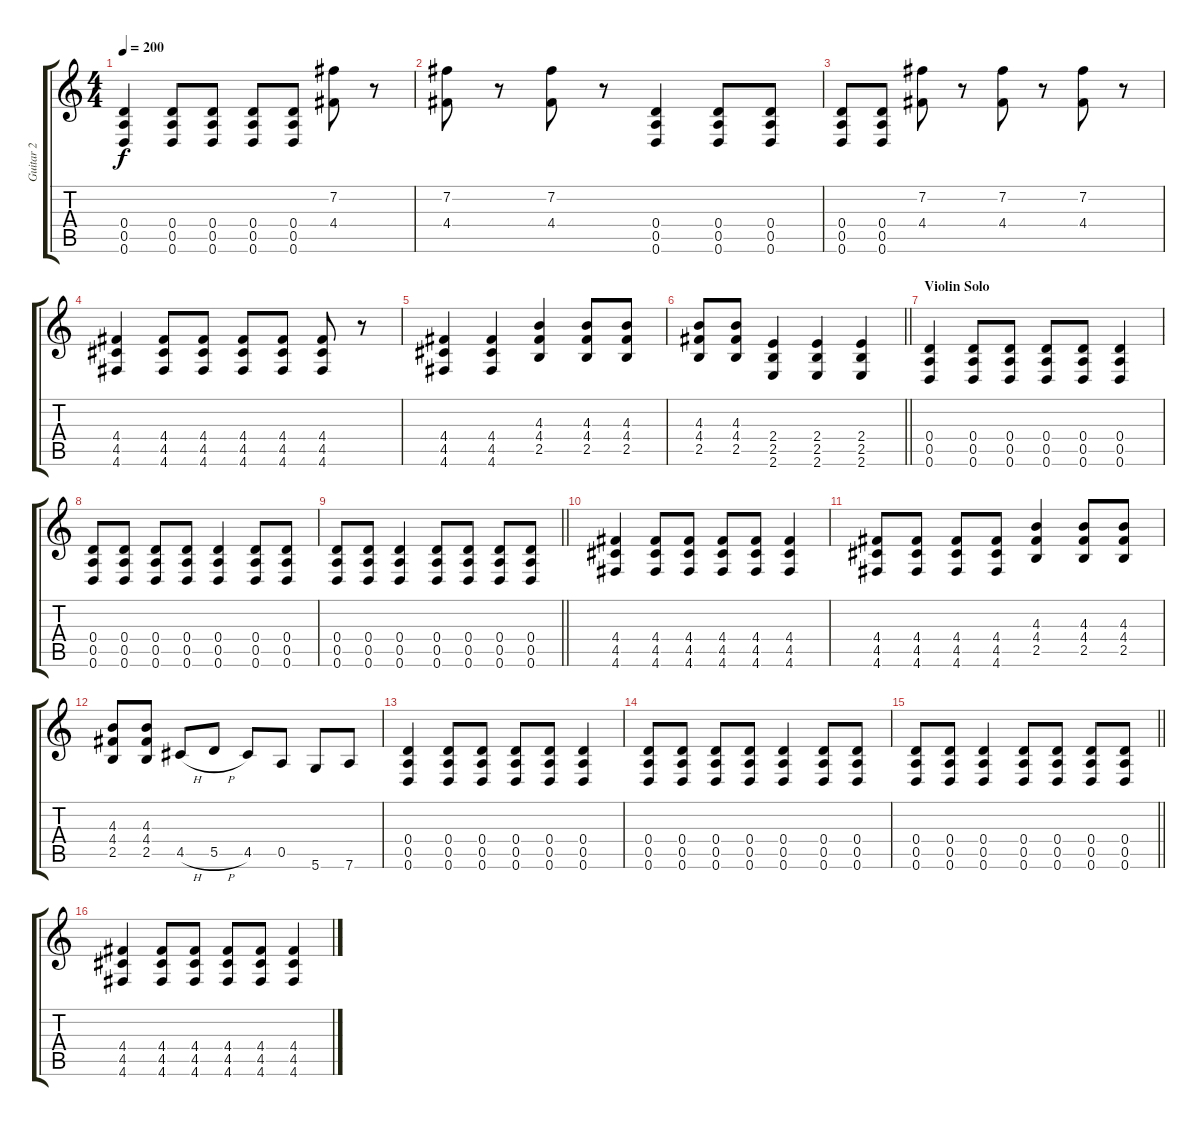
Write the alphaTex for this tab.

\track ("Guitar 2" "Guitar 2") {instrument overdrivenguitar}
\staff {score tabs}
\tuning (E4 B3 G3 D3 A2 D2) {hide}
\ts (4 4)
\tempo 200
\clef g2
\ks c
(0.4 0.5 0.6).4{dy f} (0.4 0.5 0.6).8 (0.4 0.5 0.6).8 (0.4 0.5 0.6).8 (0.4 0.5 0.6).8 (7.2 4.4).8 r.8 |
(7.2 4.4).8 r.8 (7.2 4.4).8 r.8 (0.4 0.5 0.6).4 (0.4 0.5 0.6).8 (0.4 0.5 0.6).8 |
(0.4 0.5 0.6).8 (0.4 0.5 0.6).8 (7.2 4.4).8 r.8 (7.2 4.4).8 r.8 (7.2 4.4).8 r.8 |
(4.4 4.5 4.6).4 (4.4 4.5 4.6).8 (4.4 4.5 4.6).8 (4.4 4.5 4.6).8 (4.4 4.5 4.6).8 (4.4 4.5 4.6).8 r.8 |
(4.4 4.5 4.6).4 (4.4 4.5 4.6).4 (4.3 4.4 2.5).4 (4.3 4.4 2.5).8 (4.3 4.4 2.5).8 |
\barLineRight lightlight
(4.3 4.4 2.5).8 (4.3 4.4 2.5).8 (2.4 2.5 2.6).4 (2.4 2.5 2.6).4 (2.4 2.5 2.6).4 |
\section ("" "Violin Solo")
(0.4 0.5 0.6).4 (0.4 0.5 0.6).8 (0.4 0.5 0.6).8 (0.4 0.5 0.6).8 (0.4 0.5 0.6).8 (0.4 0.5 0.6).4 |
(0.4 0.5 0.6).8 (0.4 0.5 0.6).8 (0.4 0.5 0.6).8 (0.4 0.5 0.6).8 (0.4 0.5 0.6).4 (0.4 0.5 0.6).8 (0.4 0.5 0.6).8 |
\barLineRight lightlight
(0.4 0.5 0.6).8 (0.4 0.5 0.6).8 (0.4 0.5 0.6).4 (0.4 0.5 0.6).8 (0.4 0.5 0.6).8 (0.4 0.5 0.6).8 (0.4 0.5 0.6).8 |
(4.4 4.5 4.6).4 (4.4 4.5 4.6).8 (4.4 4.5 4.6).8 (4.4 4.5 4.6).8 (4.4 4.5 4.6).8 (4.4 4.5 4.6).4 |
(4.4 4.5 4.6).8 (4.4 4.5 4.6).8 (4.4 4.5 4.6).8 (4.4 4.5 4.6).8 (4.3 4.4 2.5).4 (4.3 4.4 2.5).8 (4.3 4.4 2.5).8 |
(4.3 4.4 2.5).8 (4.3 4.4 2.5).8 4.5{h}.8 5.5{h}.8 4.5.8 0.5.8 5.6.8 7.6.8 |
(0.4 0.5 0.6).4 (0.4 0.5 0.6).8 (0.4 0.5 0.6).8 (0.4 0.5 0.6).8 (0.4 0.5 0.6).8 (0.4 0.5 0.6).4 |
(0.4 0.5 0.6).8 (0.4 0.5 0.6).8 (0.4 0.5 0.6).8 (0.4 0.5 0.6).8 (0.4 0.5 0.6).4 (0.4 0.5 0.6).8 (0.4 0.5 0.6).8 |
\barLineRight lightlight
(0.4 0.5 0.6).8 (0.4 0.5 0.6).8 (0.4 0.5 0.6).4 (0.4 0.5 0.6).8 (0.4 0.5 0.6).8 (0.4 0.5 0.6).8 (0.4 0.5 0.6).8 |
(4.4 4.5 4.6).4 (4.4 4.5 4.6).8 (4.4 4.5 4.6).8 (4.4 4.5 4.6).8 (4.4 4.5 4.6).8 (4.4 4.5 4.6).4
